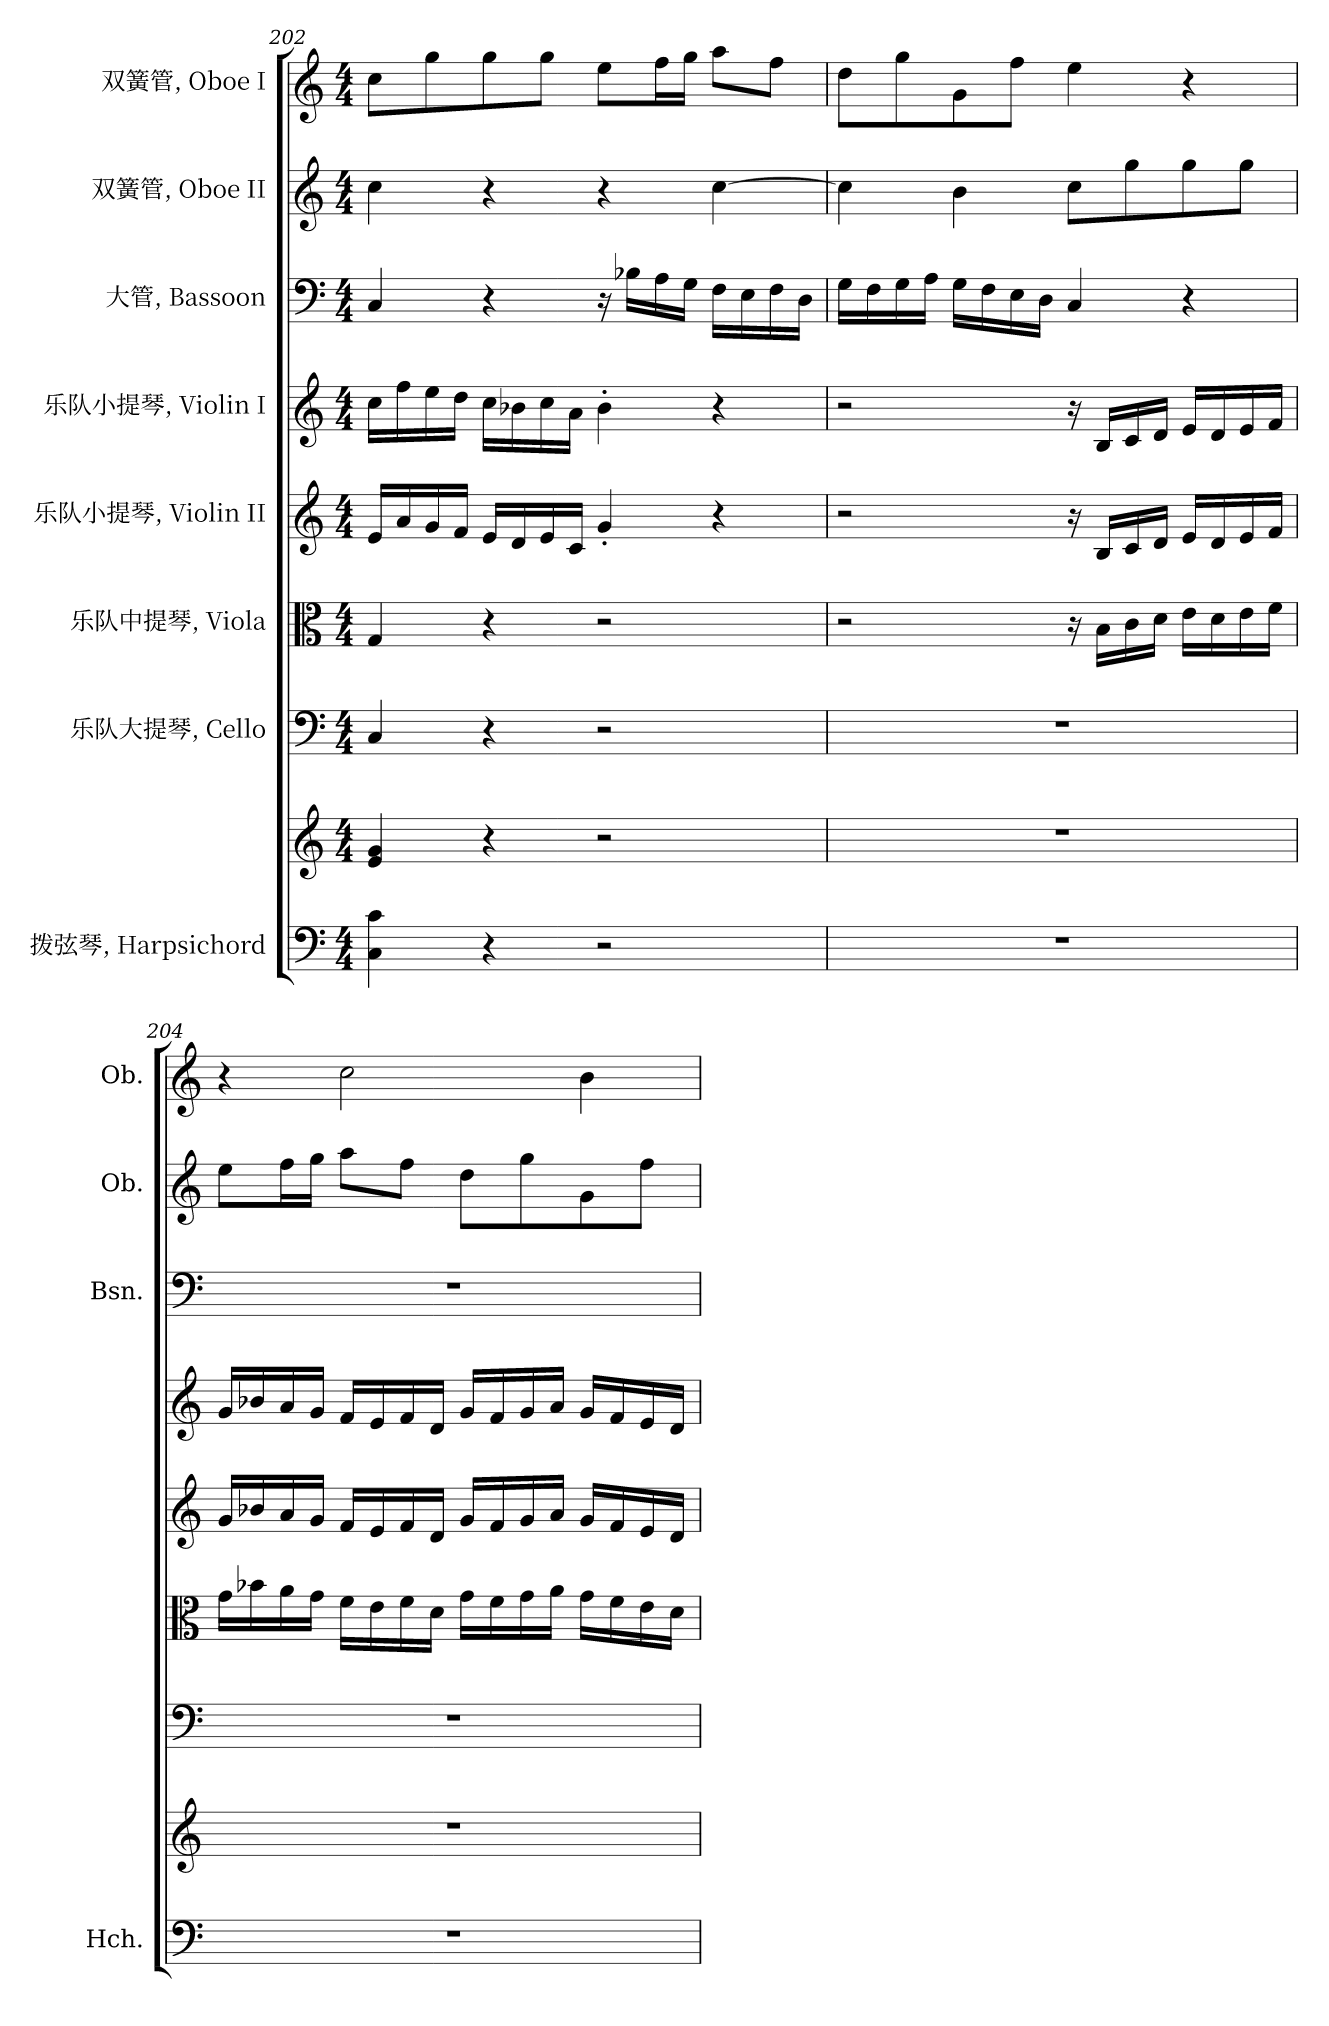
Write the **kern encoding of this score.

**kern	**kern	**kern	**kern	**kern	**kern	**kern	**kern	**kern
*part8	*part8	*part7	*part6	*part5	*part4	*part3	*part2	*part1
*staff9	*staff8	*staff7	*staff6	*staff5	*staff4	*staff3	*staff2	*staff1
*I"拨弦琴, Harpsichord	*	*I"乐队大提琴, Cello	*I"乐队中提琴, Viola	*I"乐队小提琴, Violin II	*I"乐队小提琴, Violin I	*I"大管, Bassoon	*I"双簧管, Oboe II	*I"双簧管, Oboe I
*I'Hch.	*	*	*	*	*	*I'Bsn.	*I'Ob.	*I'Ob.
*clefF4	*clefG2	*clefF4	*clefC3	*clefG2	*clefG2	*clefF4	*clefG2	*clefG2
*k[]	*k[]	*k[]	*k[]	*k[]	*k[]	*k[]	*k[]	*k[]
*M4/4	*M4/4	*M4/4	*M4/4	*M4/4	*M4/4	*M4/4	*M4/4	*M4/4
=202	=202	=202	=202	=202	=202	=202	=202	=202
4C\ 4c\	4e/ 4g/	4C/	4G/	16e/LL	16cc\LL	4C/	4cc\	8cc\L
.	.	.	.	16a/	16ff\	.	.	.
.	.	.	.	16g/	16ee\	.	.	8gg\
.	.	.	.	16f/JJ	16dd\JJ	.	.	.
4r	4r	4r	4r	16e/LL	16cc\LL	4r	4r	8gg\
.	.	.	.	16d/	16b-X\	.	.	.
.	.	.	.	16e/	16cc\	.	.	8gg\J
.	.	.	.	16c/JJ	16a\JJ	.	.	.
2r	2r	2r	2r	4g'/	4b-'\	16r	4r	8ee\L
.	.	.	.	.	.	16B-X\LL	.	.
.	.	.	.	.	.	16A\	.	16ff\L
.	.	.	.	.	.	16G\JJ	.	16gg\JJ
.	.	.	.	4r	4r	16F\LL	[4cc\	8aa\L
.	.	.	.	.	.	16E\	.	.
.	.	.	.	.	.	16F\	.	8ff\J
.	.	.	.	.	.	16D\JJ	.	.
!!LO:PB:g=z
=203	=203	=203	=203	=203	=203	=203	=203	=203
1r	1r	1r	2r	2r	2r	16G\LL	4cc\]	8dd\L
.	.	.	.	.	.	16F\	.	.
.	.	.	.	.	.	16G\	.	8gg\
.	.	.	.	.	.	16A\JJ	.	.
.	.	.	.	.	.	16G\LL	4b\	8g\
.	.	.	.	.	.	16F\	.	.
.	.	.	.	.	.	16E\	.	8ff\J
.	.	.	.	.	.	16D\JJ	.	.
.	.	.	16r	16r	16r	4C/	8cc\L	4ee\
.	.	.	16B\LL	16B/LL	16B/LL	.	.	.
.	.	.	16c\	16c/	16c/	.	8gg\	.
.	.	.	16d\JJ	16d/JJ	16d/JJ	.	.	.
.	.	.	16e\LL	16e/LL	16e/LL	4r	8gg\	4r
.	.	.	16d\	16d/	16d/	.	.	.
.	.	.	16e\	16e/	16e/	.	8gg\J	.
.	.	.	16f\JJ	16f/JJ	16f/JJ	.	.	.
=204	=204	=204	=204	=204	=204	=204	=204	=204
1r	1r	1r	16g\LL	16g/LL	16g/LL	1r	8ee\L	4r
.	.	.	16b-X\	16b-X/	16b-X/	.	.	.
.	.	.	16a\	16a/	16a/	.	16ff\L	.
.	.	.	16g\JJ	16g/JJ	16g/JJ	.	16gg\JJ	.
.	.	.	16f\LL	16f/LL	16f/LL	.	8aa\L	2cc\
.	.	.	16e\	16e/	16e/	.	.	.
.	.	.	16f\	16f/	16f/	.	8ff\J	.
.	.	.	16d\JJ	16d/JJ	16d/JJ	.	.	.
.	.	.	16g\LL	16g/LL	16g/LL	.	8dd\L	.
.	.	.	16f\	16f/	16f/	.	.	.
.	.	.	16g\	16g/	16g/	.	8gg\	.
.	.	.	16a\JJ	16a/JJ	16a/JJ	.	.	.
.	.	.	16g\LL	16g/LL	16g/LL	.	8g\	4b\
.	.	.	16f\	16f/	16f/	.	.	.
.	.	.	16e\	16e/	16e/	.	8ff\J	.
.	.	.	16d\JJ	16d/JJ	16d/JJ	.	.	.
=	=	=	=	=	=	=	=	=
*-	*-	*-	*-	*-	*-	*-	*-	*-
